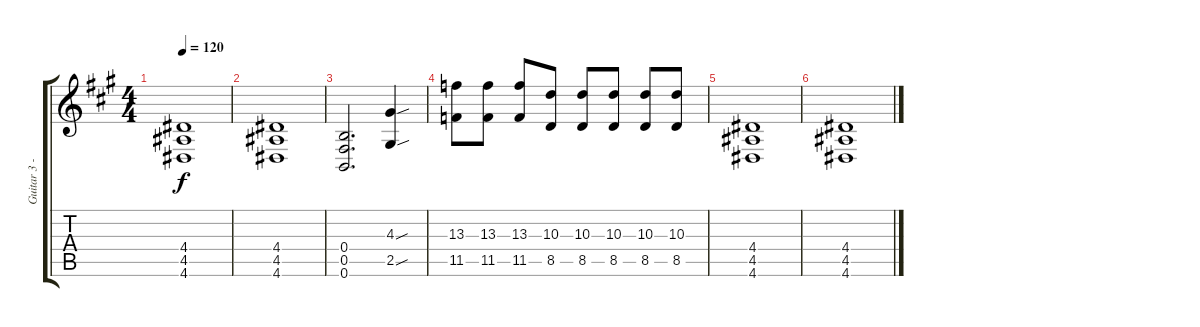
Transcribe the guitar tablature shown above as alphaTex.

\track ("Guitar 3 - Aoi" "Guitar 3 -") {instrument distortionguitar}
\staff {score tabs}
\tuning (Db4 Ab3 E3 B2 Gb2 B1) {hide}
\ts (4 4)
\tempo 120
\clef g2
\ks a
(4.4 4.5 4.6).1{dy f} |
(4.4 4.5 4.6).1 |
(0.4 0.5 0.6).2{d} (4.3{sou} 2.5{sou}).4 |
(13.3 11.5).8 (13.3 11.5).8 (13.3 11.5).8 (10.3 8.5).8 (10.3 8.5).8 (10.3 8.5).8 (10.3 8.5).8 (10.3 8.5).8 |
(4.4 4.5 4.6).1 |
(4.4 4.5 4.6).1
